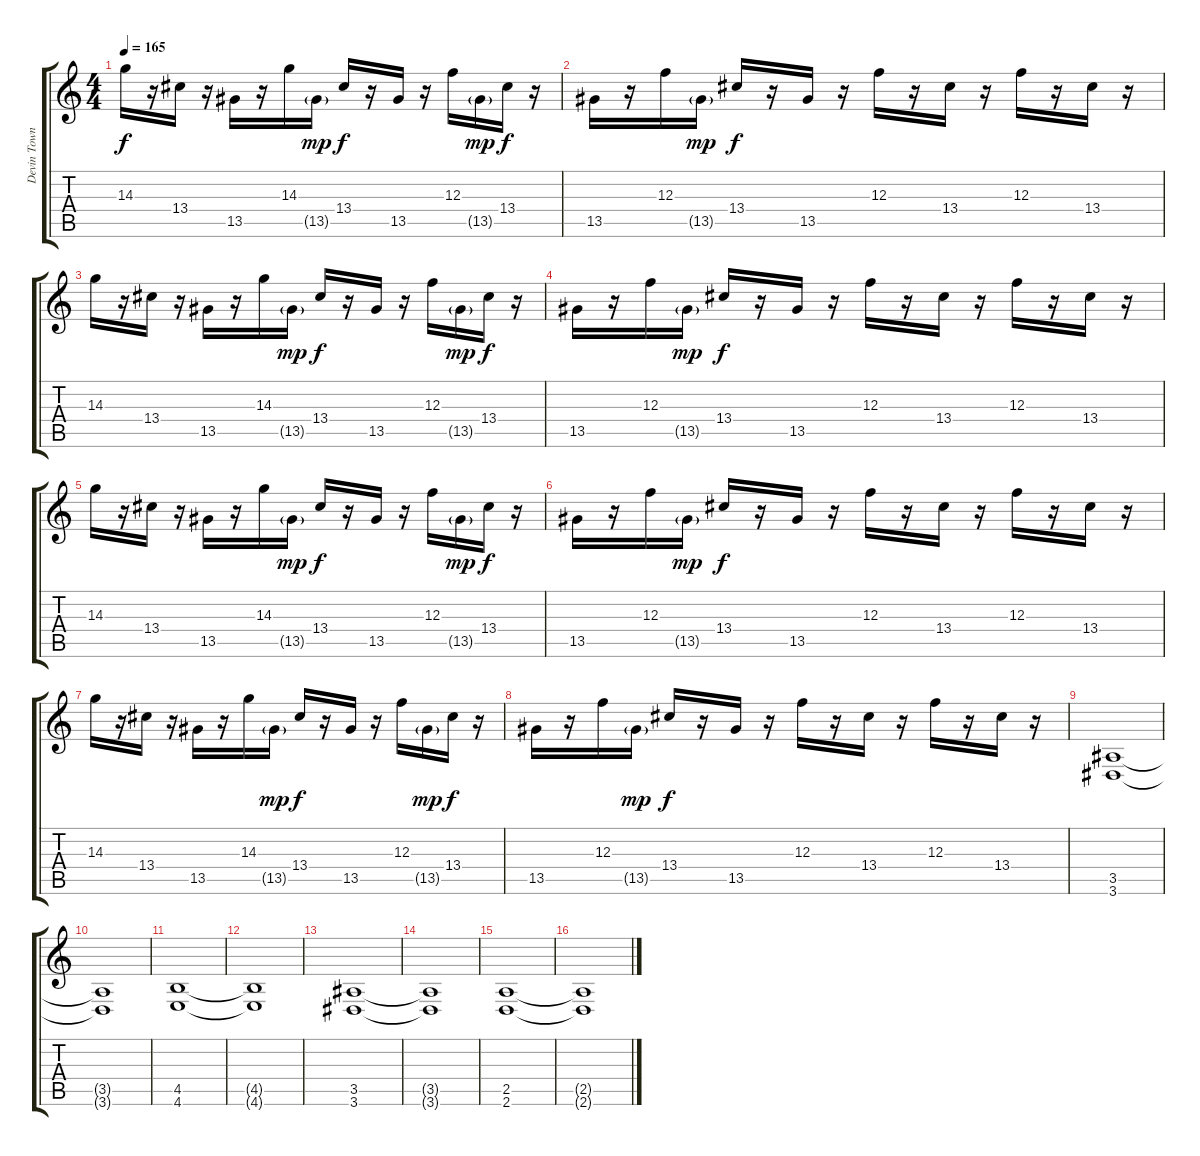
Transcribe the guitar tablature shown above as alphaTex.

\track ("Devin Townsend (Guitar 1)" "Devin Town") {instrument distortionguitar}
\staff {score tabs}
\tuning (D4 A3 F3 C3 G2 C2) {hide}
\ts (4 4)
\tempo 165
\clef g2
\ks c
14.3.16{dy f volume 14} r.16 13.4.16 r.16 13.5.16 r.16 14.3.16 13.5{g}.16{dy mp} 13.4.16{dy f} r.16 13.5.16 r.16 12.3.16 13.5{g}.16{dy mp} 13.4.16{dy f} r.16 |
13.5.16 r.16 12.3.16 13.5{g}.16{dy mp} 13.4.16{dy f} r.16 13.5.16 r.16 12.3.16 r.16 13.4.16 r.16 12.3.16 r.16 13.4.16 r.16 |
14.3.16 r.16 13.4.16 r.16 13.5.16 r.16 14.3.16 13.5{g}.16{dy mp} 13.4.16{dy f} r.16 13.5.16 r.16 12.3.16 13.5{g}.16{dy mp} 13.4.16{dy f} r.16 |
13.5.16 r.16 12.3.16 13.5{g}.16{dy mp} 13.4.16{dy f} r.16 13.5.16 r.16 12.3.16 r.16 13.4.16 r.16 12.3.16 r.16 13.4.16 r.16 |
14.3.16 r.16 13.4.16 r.16 13.5.16 r.16 14.3.16 13.5{g}.16{dy mp} 13.4.16{dy f} r.16 13.5.16 r.16 12.3.16 13.5{g}.16{dy mp} 13.4.16{dy f} r.16 |
13.5.16 r.16 12.3.16 13.5{g}.16{dy mp} 13.4.16{dy f} r.16 13.5.16 r.16 12.3.16 r.16 13.4.16 r.16 12.3.16 r.16 13.4.16 r.16 |
14.3.16 r.16 13.4.16 r.16 13.5.16 r.16 14.3.16 13.5{g}.16{dy mp} 13.4.16{dy f} r.16 13.5.16 r.16 12.3.16 13.5{g}.16{dy mp} 13.4.16{dy f} r.16 |
13.5.16 r.16 12.3.16 13.5{g}.16{dy mp} 13.4.16{dy f} r.16 13.5.16 r.16 12.3.16 r.16 13.4.16 r.16 12.3.16 r.16 13.4.16 r.16 |
(3.5 3.6).1{volume 10} |
(3.5{t} 3.6{t}).1 |
(4.5 4.6).1 |
(4.5{t} 4.6{t}).1 |
(3.5 3.6).1 |
(3.5{t} 3.6{t}).1 |
(2.5 2.6).1 |
(2.5{t} 2.6{t}).1
